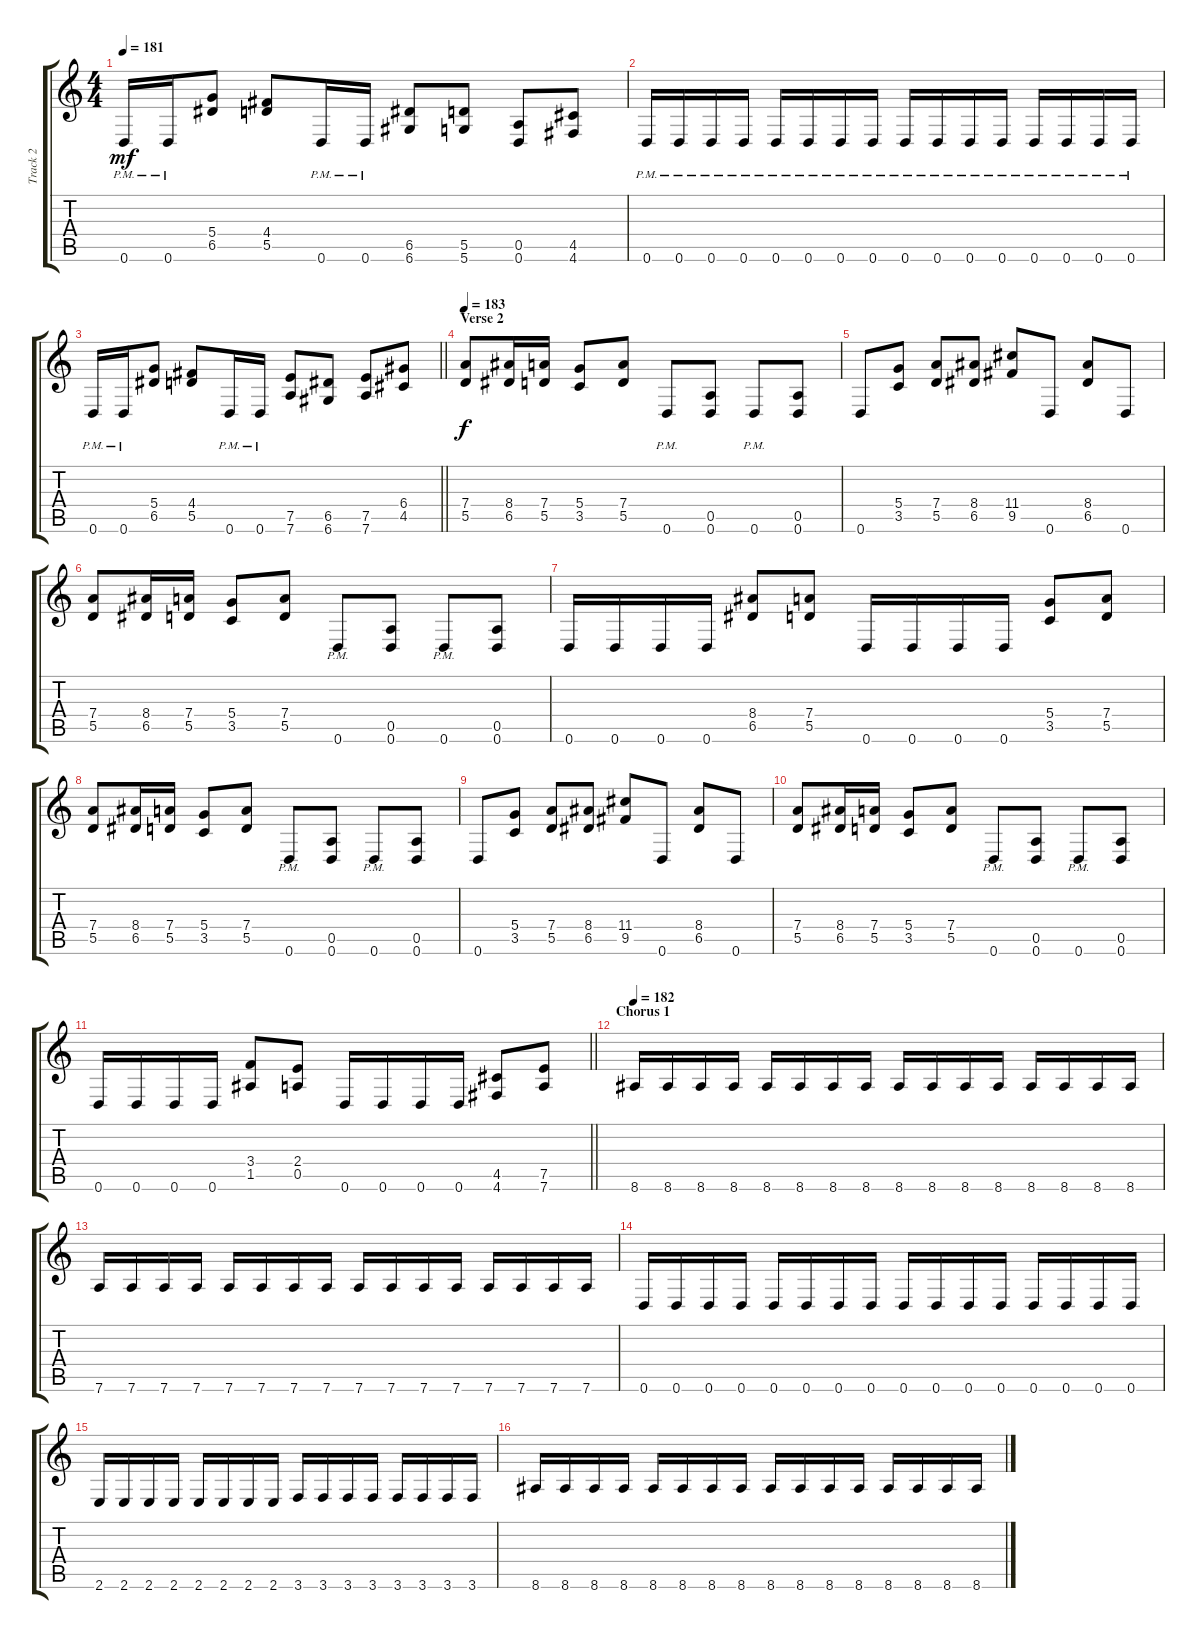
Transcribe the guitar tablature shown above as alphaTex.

\track ("Track 2" "Track 2") {instrument overdrivenguitar}
\staff {score tabs}
\tuning (E4 B3 G3 D3 A2 D2) {hide}
\ts (4 4)
\tempo 181
\clef g2
\ks c
0.6{pm}.16{dy mf} 0.6{pm}.16 (5.4 6.5).8 (4.4 5.5).8 0.6{pm}.16 0.6{pm}.16 (6.5 6.6).8 (5.5 5.6).8 (0.5 0.6).8 (4.5 4.6).8 |
0.6{pm}.16 0.6{pm}.16 0.6{pm}.16 0.6{pm}.16 0.6{pm}.16 0.6{pm}.16 0.6{pm}.16 0.6{pm}.16 0.6{pm}.16 0.6{pm}.16 0.6{pm}.16 0.6{pm}.16 0.6{pm}.16 0.6{pm}.16 0.6{pm}.16 0.6{pm}.16 |
\barLineRight lightlight
0.6{pm}.16 0.6{pm}.16 (5.4 6.5).8 (4.4 5.5).8 0.6{pm}.16 0.6{pm}.16 (7.5 7.6).8 (6.5 6.6).8 (7.5 7.6).8 (6.4 4.5).8 |
\section ("" "Verse 2")
\tempo 183
(7.4 5.5).8{dy f} (8.4 6.5).16 (7.4 5.5).16 (5.4 3.5).8 (7.4 5.5).8 0.6{pm}.8 (0.5 0.6).8 0.6{pm}.8 (0.5 0.6).8 |
0.6.8 (5.4 3.5).8 (7.4 5.5).8 (8.4 6.5).8 (11.4 9.5).8 0.6.8 (8.4 6.5).8 0.6.8 |
(7.4 5.5).8 (8.4 6.5).16 (7.4 5.5).16 (5.4 3.5).8 (7.4 5.5).8 0.6{pm}.8 (0.5 0.6).8 0.6{pm}.8 (0.5 0.6).8 |
0.6.16 0.6.16 0.6.16 0.6.16 (8.4 6.5).8 (7.4 5.5).8 0.6.16 0.6.16 0.6.16 0.6.16 (5.4 3.5).8 (7.4 5.5).8 |
(7.4 5.5).8 (8.4 6.5).16 (7.4 5.5).16 (5.4 3.5).8 (7.4 5.5).8 0.6{pm}.8 (0.5 0.6).8 0.6{pm}.8 (0.5 0.6).8 |
0.6.8 (5.4 3.5).8 (7.4 5.5).8 (8.4 6.5).8 (11.4 9.5).8 0.6.8 (8.4 6.5).8 0.6.8 |
(7.4 5.5).8 (8.4 6.5).16 (7.4 5.5).16 (5.4 3.5).8 (7.4 5.5).8 0.6{pm}.8 (0.5 0.6).8 0.6{pm}.8 (0.5 0.6).8 |
\barLineRight lightlight
0.6.16 0.6.16 0.6.16 0.6.16 (3.4 1.5).8 (2.4 0.5).8 0.6.16 0.6.16 0.6.16 0.6.16 (4.5 4.6).8 (7.5 7.6).8 |
\section ("" "Chorus 1")
\tempo 182
8.6.16 8.6.16 8.6.16 8.6.16 8.6.16 8.6.16 8.6.16 8.6.16 8.6.16 8.6.16 8.6.16 8.6.16 8.6.16 8.6.16 8.6.16 8.6.16 |
7.6.16 7.6.16 7.6.16 7.6.16 7.6.16 7.6.16 7.6.16 7.6.16 7.6.16 7.6.16 7.6.16 7.6.16 7.6.16 7.6.16 7.6.16 7.6.16 |
0.6.16 0.6.16 0.6.16 0.6.16 0.6.16 0.6.16 0.6.16 0.6.16 0.6.16 0.6.16 0.6.16 0.6.16 0.6.16 0.6.16 0.6.16 0.6.16 |
2.6.16 2.6.16 2.6.16 2.6.16 2.6.16 2.6.16 2.6.16 2.6.16 3.6.16 3.6.16 3.6.16 3.6.16 3.6.16 3.6.16 3.6.16 3.6.16 |
8.6.16 8.6.16 8.6.16 8.6.16 8.6.16 8.6.16 8.6.16 8.6.16 8.6.16 8.6.16 8.6.16 8.6.16 8.6.16 8.6.16 8.6.16 8.6.16
